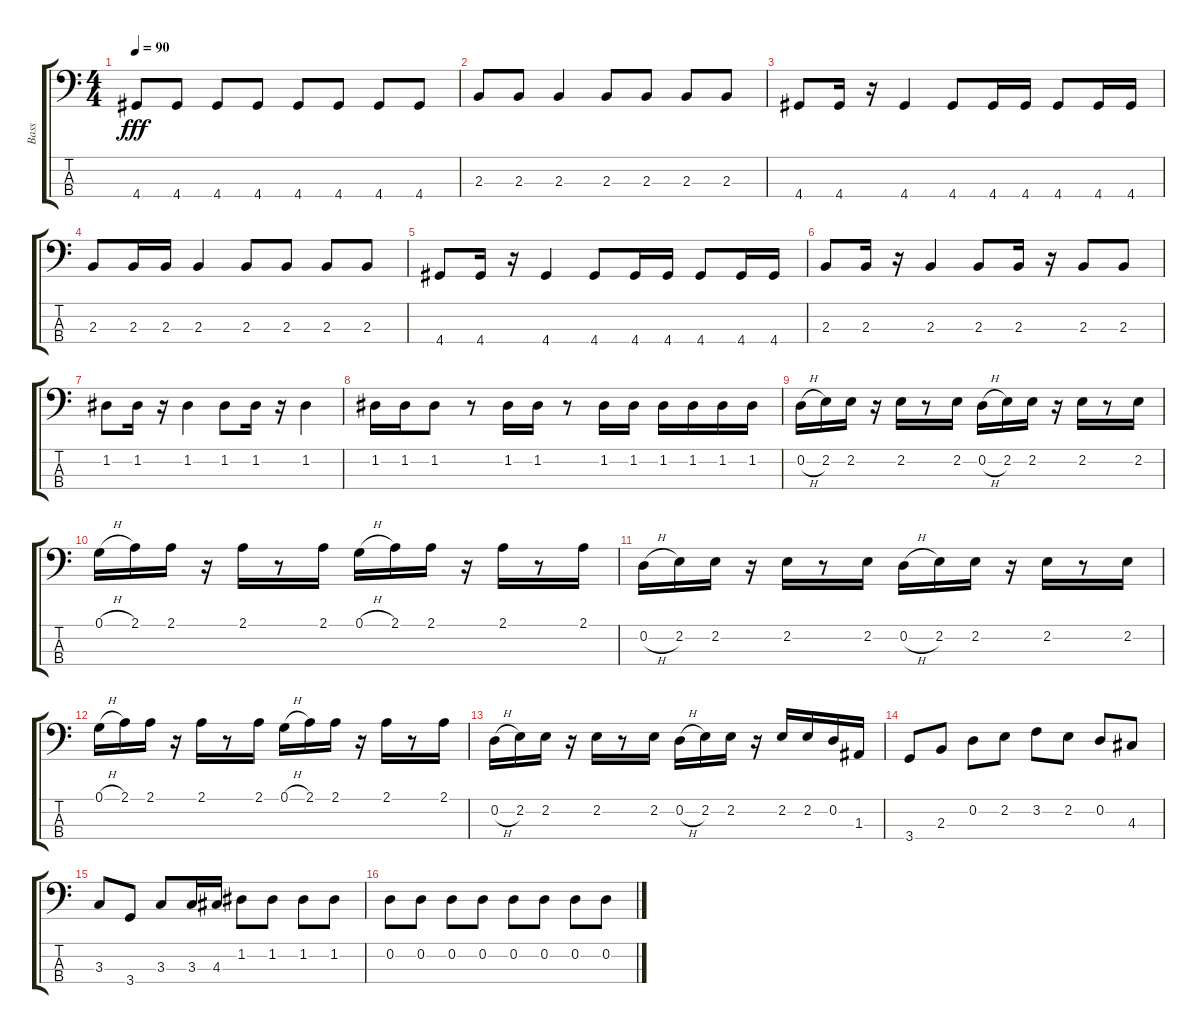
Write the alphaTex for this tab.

\track ("Bass" "Bass") {instrument electricbassfinger}
\staff {score tabs}
\tuning (G2 D2 A1 E1) {hide}
\ts (4 4)
\tempo 90
\clef f4
\ks c
4.4.8{dy fff} 4.4.8 4.4.8 4.4.8 4.4.8 4.4.8 4.4.8 4.4.8 |
2.3.8 2.3.8 2.3.4 2.3.8 2.3.8 2.3.8 2.3.8 |
4.4.8 4.4.16 r.16 4.4.4 4.4.8 4.4.16 4.4.16 4.4.8 4.4.16 4.4.16 |
2.3.8 2.3.16 2.3.16 2.3.4 2.3.8 2.3.8 2.3.8 2.3.8 |
4.4.8 4.4.16 r.16 4.4.4 4.4.8 4.4.16 4.4.16 4.4.8 4.4.16 4.4.16 |
2.3.8 2.3.16 r.16 2.3.4 2.3.8 2.3.16 r.16 2.3.8 2.3.8 |
1.2.8 1.2.16 r.16 1.2.4 1.2.8 1.2.16 r.16 1.2.4 |
1.2.16 1.2.16 1.2.8 r.8 1.2.16 1.2.16 r.8 1.2.16 1.2.16 1.2.16 1.2.16 1.2.16 1.2.16 |
0.2{h}.16 2.2.16 2.2.16 r.16 2.2.16 r.8 2.2.16 0.2{h}.16 2.2.16 2.2.16 r.16 2.2.16 r.8 2.2.16 |
0.1{h}.16 2.1.16 2.1.16 r.16 2.1.16 r.8 2.1.16 0.1{h}.16 2.1.16 2.1.16 r.16 2.1.16 r.8 2.1.16 |
0.2{h}.16 2.2.16 2.2.16 r.16 2.2.16 r.8 2.2.16 0.2{h}.16 2.2.16 2.2.16 r.16 2.2.16 r.8 2.2.16 |
0.1{h}.16 2.1.16 2.1.16 r.16 2.1.16 r.8 2.1.16 0.1{h}.16 2.1.16 2.1.16 r.16 2.1.16 r.8 2.1.16 |
0.2{h}.16 2.2.16 2.2.16 r.16 2.2.16 r.8 2.2.16 0.2{h}.16 2.2.16 2.2.16 r.16 2.2.16 2.2.16 0.2.16 1.3.16 |
3.4.8 2.3.8 0.2.8 2.2.8 3.2.8 2.2.8 0.2.8 4.3.8 |
3.3.8 3.4.8 3.3.8 3.3.16 4.3.16 1.2.8 1.2.8 1.2.8 1.2.8 |
0.2.8 0.2.8 0.2.8 0.2.8 0.2.8 0.2.8 0.2.8 0.2.8
